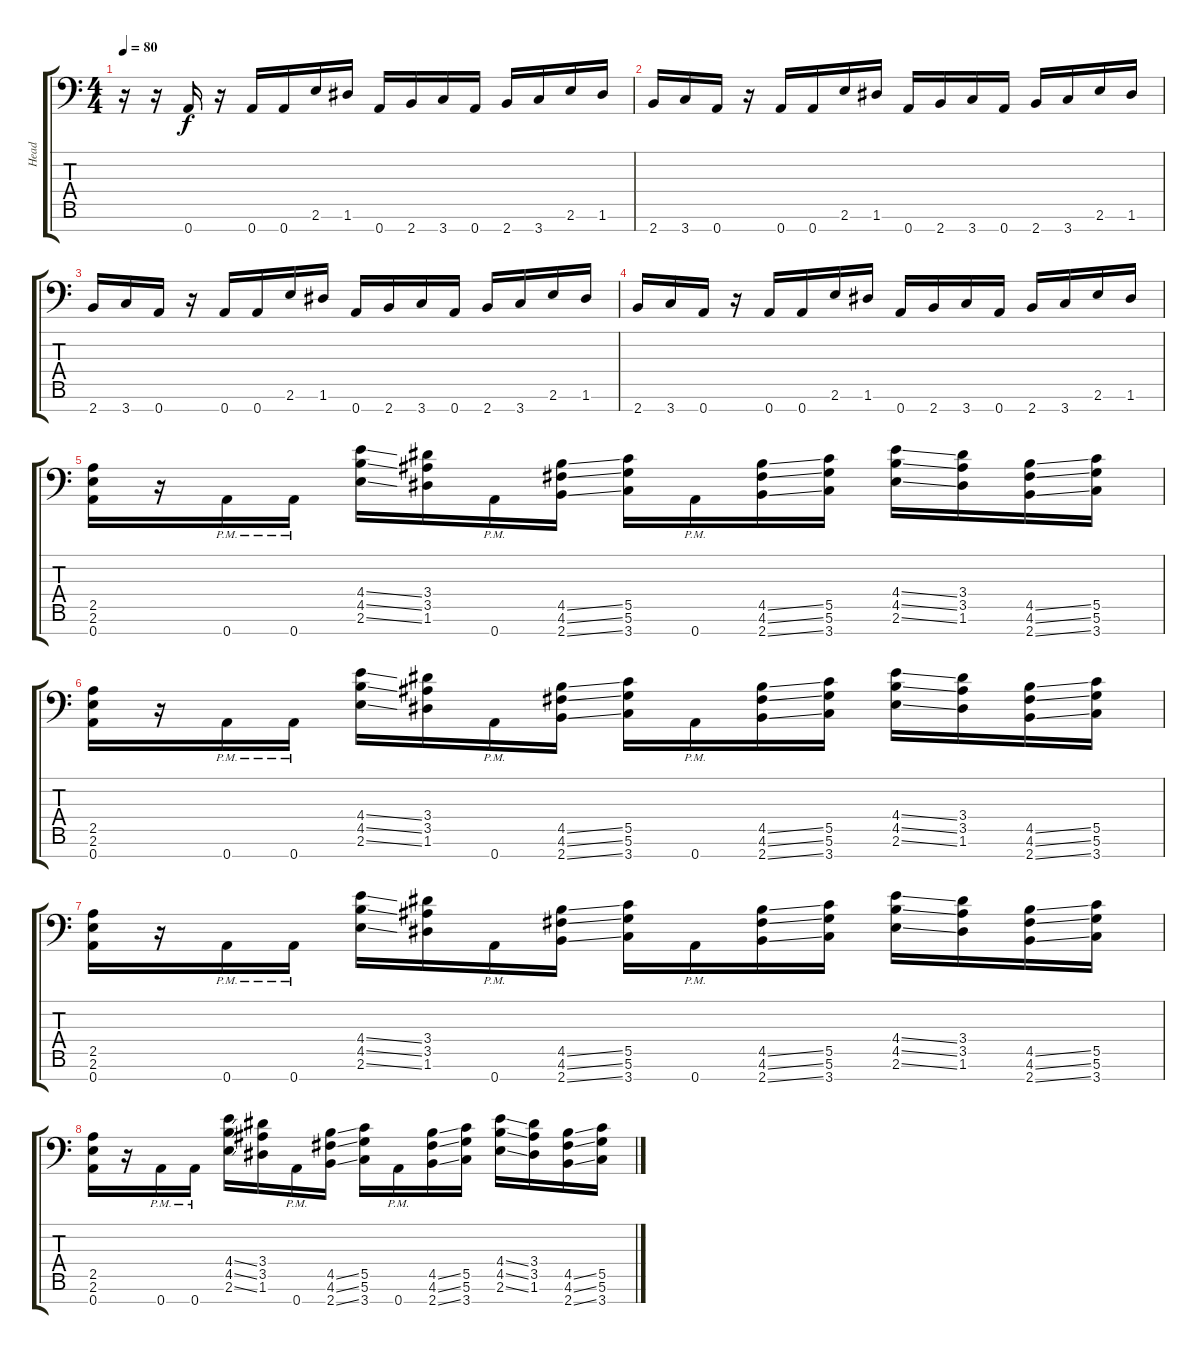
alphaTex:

\track ("Head" "Head") {instrument distortionguitar}
\staff {score tabs}
\tuning (D4 A3 F3 C3 G2 D2 A1) {hide}
\ts (4 4)
\tempo 80
\clef f4
\ks c
r.16{dy f volume 4 instrument distortionguitar} r.16 0.7.16 r.16 0.7.16 0.7.16 2.6.16 1.6.16 0.7.16 2.7.16 3.7.16 0.7.16 2.7.16 3.7.16 2.6.16 1.6.16 |
2.7.16 3.7.16 0.7.16 r.16 0.7.16 0.7.16 2.6.16 1.6.16 0.7.16 2.7.16 3.7.16 0.7.16 2.7.16 3.7.16 2.6.16 1.6.16 |
2.7.16 3.7.16 0.7.16 r.16 0.7.16 0.7.16 2.6.16 1.6.16 0.7.16 2.7.16 3.7.16 0.7.16 2.7.16 3.7.16 2.6.16 1.6.16 |
2.7.16 3.7.16 0.7.16 r.16 0.7.16 0.7.16 2.6.16 1.6.16 0.7.16 2.7.16 3.7.16 0.7.16 2.7.16 3.7.16 2.6.16 1.6.16 |
(2.5 2.6 0.7).16{volume 13 instrument distortionguitar} r.16 0.7{pm}.16 0.7{pm}.16 (4.4{ss} 4.5{ss} 2.6{ss}).16 (3.4 3.5 1.6).16 0.7{pm}.16 (4.5{ss} 4.6{ss} 2.7{ss}).16 (5.5 5.6 3.7).16 0.7{pm}.16 (4.5{ss} 4.6{ss} 2.7{ss}).16 (5.5 5.6 3.7).16 (4.4{ss} 4.5{ss} 2.6{ss}).16 (3.4 3.5 1.6).16 (4.5{ss} 4.6{ss} 2.7{ss}).16 (5.5 5.6 3.7).16 |
(2.5 2.6 0.7).16{instrument distortionguitar} r.16 0.7{pm}.16 0.7{pm}.16 (4.4{ss} 4.5{ss} 2.6{ss}).16 (3.4 3.5 1.6).16 0.7{pm}.16 (4.5{ss} 4.6{ss} 2.7{ss}).16 (5.5 5.6 3.7).16 0.7{pm}.16 (4.5{ss} 4.6{ss} 2.7{ss}).16 (5.5 5.6 3.7).16 (4.4{ss} 4.5{ss} 2.6{ss}).16 (3.4 3.5 1.6).16 (4.5{ss} 4.6{ss} 2.7{ss}).16 (5.5 5.6 3.7).16 |
(2.5 2.6 0.7).16{instrument distortionguitar} r.16 0.7{pm}.16 0.7{pm}.16 (4.4{ss} 4.5{ss} 2.6{ss}).16 (3.4 3.5 1.6).16 0.7{pm}.16 (4.5{ss} 4.6{ss} 2.7{ss}).16 (5.5 5.6 3.7).16 0.7{pm}.16 (4.5{ss} 4.6{ss} 2.7{ss}).16 (5.5 5.6 3.7).16 (4.4{ss} 4.5{ss} 2.6{ss}).16 (3.4 3.5 1.6).16 (4.5{ss} 4.6{ss} 2.7{ss}).16 (5.5 5.6 3.7).16 |
(2.5 2.6 0.7).16{instrument distortionguitar} r.16 0.7{pm}.16 0.7{pm}.16 (4.4{ss} 4.5{ss} 2.6{ss}).16 (3.4 3.5 1.6).16 0.7{pm}.16 (4.5{ss} 4.6{ss} 2.7{ss}).16 (5.5 5.6 3.7).16 0.7{pm}.16 (4.5{ss} 4.6{ss} 2.7{ss}).16 (5.5 5.6 3.7).16 (4.4{ss} 4.5{ss} 2.6{ss}).16 (3.4 3.5 1.6).16 (4.5{ss} 4.6{ss} 2.7{ss}).16 (5.5 5.6 3.7).16
